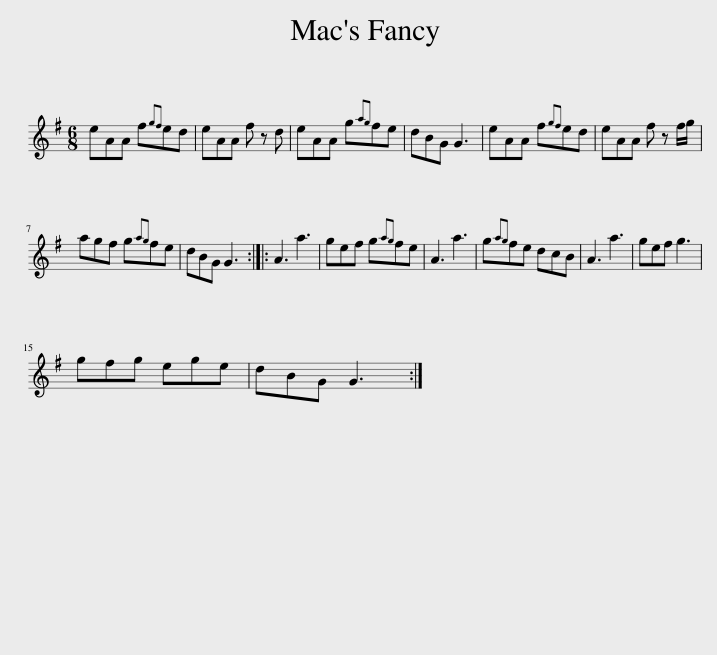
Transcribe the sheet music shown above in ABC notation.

X:1
L:1/8
M:6/8
I:linebreak $
K:G
V:1 treble
V:1
 eAA f{gf}ed | eAA f z d | eAA g{ag}fe | dBG G3 | eAA f{gf}ed | %5
 eAA f z f/g/ |$ agf g{ag}fe | dBG G3 :: A3 a3 | gef g{ag}fe | %10
 A3 a3 | g{ag}fe dcB | A3 a3 | gef g3 |$ gfg ege | %15
 dBG G3 :| %16
